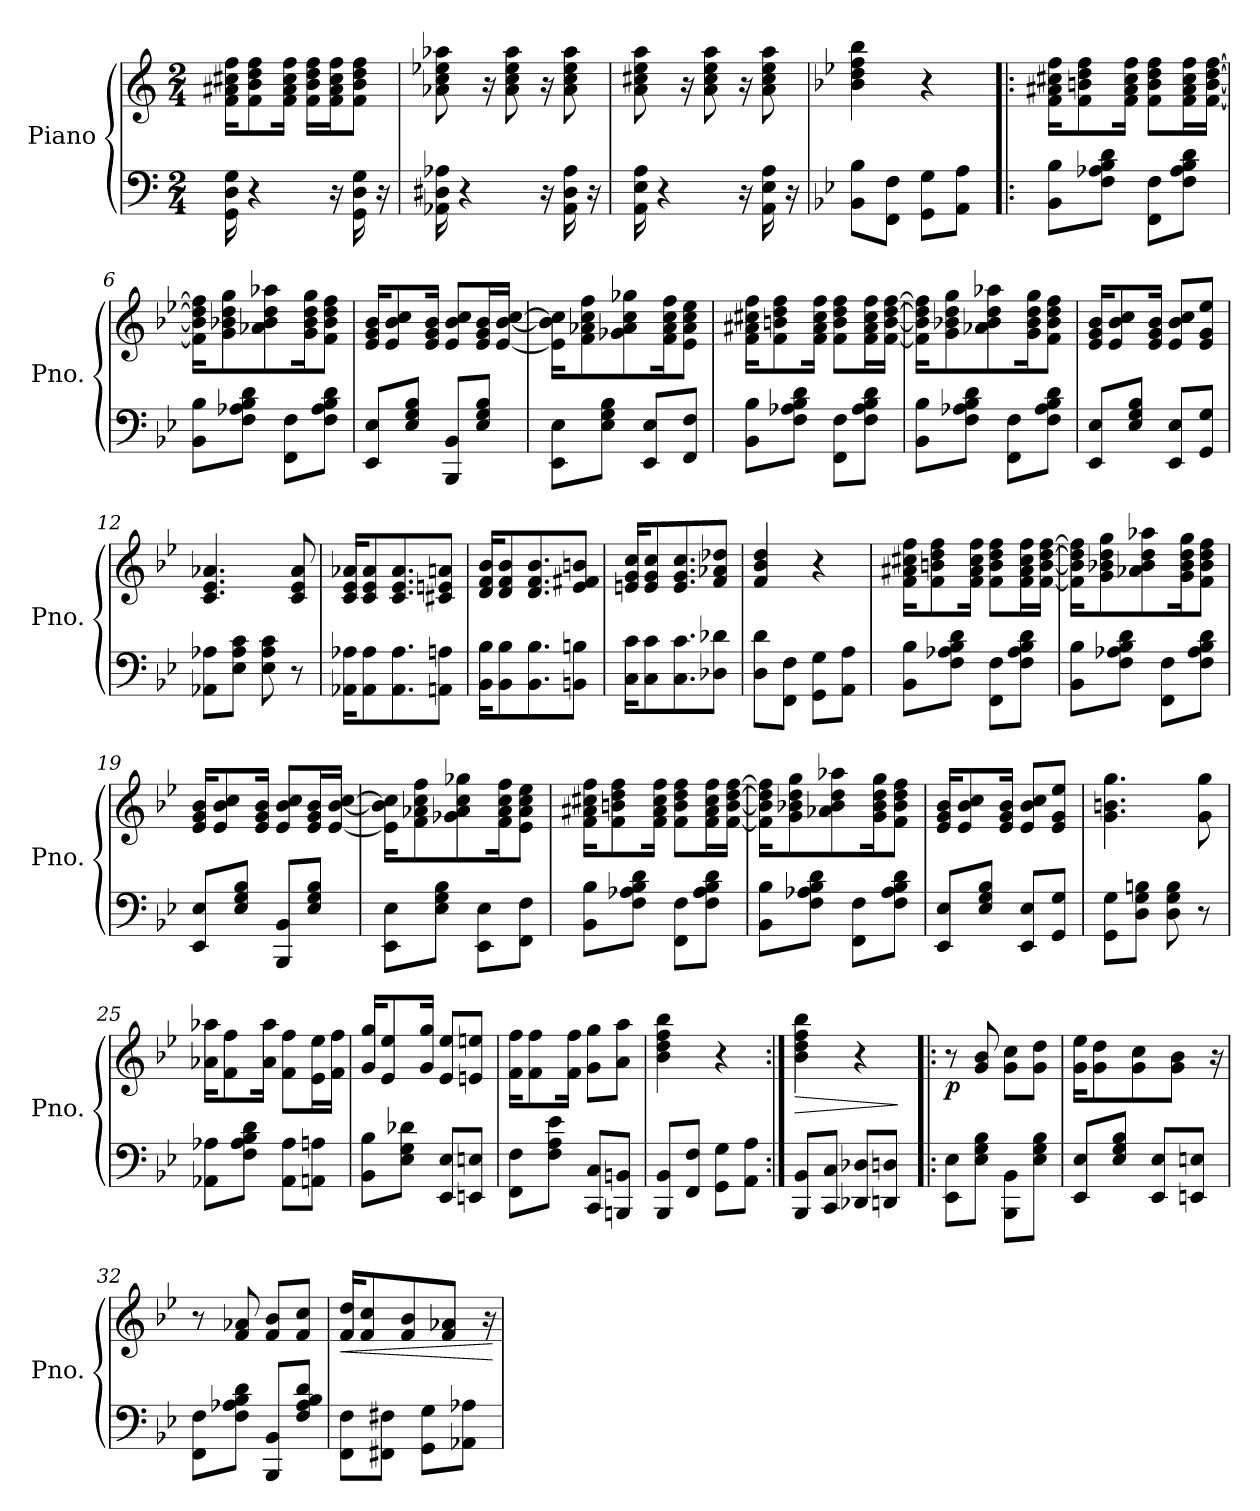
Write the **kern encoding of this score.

**kern	**kern	**dynam
*part1	*part1	*part1
*staff2	*staff1	*staff1/2
*I"Piano	*	*
*I'Pno.	*	*
*clefF4	*clefG2	*
*k[]	*k[]	*
*M2/4	*M2/4	*
*MM115	*MM115	*
=1	=1	=1
16GG\ 16D\ 16G\	16f\ 16a#X\ 16cc#X\ 16ff\KL	.
4r	8f\ 8b\ 8dd\ 8ff\	.
.	16f\ 16a#\ 16cc#\ 16ff\Jk	.
.	16f\ 16b\ 16dd\ 16ff\LL	.
16r	16f\ 16a#\ 16cc#\ 16ff\J	.
16GG\ 16D\ 16G\	8f\ 8b\ 8dd\ 8ff\J	.
16r	.	.
=2	=2	=2
16AA-X\ 16D#X\ 16A-X\	8a-X\ 8cc\ 8ee-X\ 8aa-X\	.
4r	.	.
.	16r	.
.	8a-\ 8cc\ 8ee-\ 8aa-\	.
16r	16r	.
16AA-\ 16D#\ 16A-\	8a-\ 8cc\ 8ee-\ 8aa-\	.
16r	.	.
=3	=3	=3
16AA\ 16E\ 16A\	8a\ 8cc#X\ 8ee\ 8aa\	.
4r	.	.
.	16r	.
.	8a\ 8cc#\ 8ee\ 8aa\	.
16r	16r	.
16AA\ 16E\ 16A\	8a\ 8cc#\ 8ee\ 8aa\	.
16r	.	.
=4	=4	=4
*k[b-e-]	*k[b-e-]	*
8BB-\ 8B-\L	4b-\ 4dd\ 4ff\ 4bb-\	.
8FF\ 8F\J	.	.
8GG\ 8G\L	4r	.
8AA\ 8A\J	.	.
=5!|:	=5!|:	=5!|:
8BB-\ 8B-\L	16f\ 16a#X\ 16cc#X\ 16ff\KL	.
.	8f\ 8bn\ 8dd\ 8ff\	.
8F\ 8A-X\ 8B-\ 8d\J	.	.
.	16f\ 16a#\ 16cc#\ 16ff\Jk	.
8FF\ 8F\L	8f\ 8b\ 8dd\ 8ff\L	.
8F\ 8A-\ 8B-\ 8d\J	16f\ 16a#\ 16cc#\ 16ff\L	.
.	[16f\ [16b\ [16dd\ [16ff\JJ	.
!!LO:LB:g=z
=6	=6	=6
8BB-\ 8B-\L	16f\] 16b\] 16dd\] 16ff\]KL	.
.	8g\ 8b-X\ 8dd\ 8gg\	.
8F\ 8A-X\ 8B-\ 8d\J	.	.
.	8a-X\ 8b-\ 8dd\ 8aa-X\	.
8FF\ 8F\L	.	.
.	16g\ 16b-\ 16dd\ 16gg\K	.
8F\ 8A-\ 8B-\ 8d\J	8f\ 8b-\ 8dd\ 8ff\J	.
=7	=7	=7
8EE-/ 8E-/L	16e-/ 16g/ 16b-/KL	.
.	8e-/ 8b-/ 8cc/	.
8E-/ 8G/ 8B-/J	.	.
.	16e-/ 16g/ 16b-/Jk	.
8BBB-/ 8BB-/L	8e-/ 8b-/ 8cc/L	.
8E-/ 8G/ 8B-/J	16e-/ 16g/ 16b-/L	.
.	[16e-/ [16b-/ [16cc/JJ	.
=8	=8	=8
8EE-\ 8E-\L	16e-\] 16b-\] 16cc\]KL	.
.	8f\ 8a-X\ 8cc\ 8ff\	.
8E-\ 8G\ 8B-\J	.	.
.	8g-X\ 8a-\ 8cc\ 8gg-X\	.
8EE-/ 8E-/L	.	.
.	16f\ 16a-\ 16cc\ 16ff\K	.
8FF/ 8F/J	8e-\ 8a-\ 8cc\ 8ee-\J	.
=9	=9	=9
8BB-\ 8B-\L	16f\ 16a#X\ 16cc#X\ 16ff\KL	.
.	8f\ 8bn\ 8dd\ 8ff\	.
8F\ 8A-X\ 8B-\ 8d\J	.	.
.	16f\ 16a#\ 16cc#\ 16ff\Jk	.
8FF\ 8F\L	8f\ 8b\ 8dd\ 8ff\L	.
8F\ 8A-\ 8B-\ 8d\J	16f\ 16a#\ 16cc#\ 16ff\L	.
.	[16f\ [16b\ [16dd\ [16ff\JJ	.
=10	=10	=10
8BB-\ 8B-\L	16f\] 16b\] 16dd\] 16ff\]KL	.
.	8g\ 8b-X\ 8dd\ 8gg\	.
8F\ 8A-X\ 8B-\ 8d\J	.	.
.	8a-X\ 8b-\ 8dd\ 8aa-X\	.
8FF\ 8F\L	.	.
.	16g\ 16b-\ 16dd\ 16gg\K	.
8F\ 8A-\ 8B-\ 8d\J	8f\ 8b-\ 8dd\ 8ff\J	.
!!LO:LB:g=z
=11	=11	=11
8EE-/ 8E-/L	16e-/ 16g/ 16b-/KL	.
.	8e-/ 8b-/ 8cc/	.
8E-/ 8G/ 8B-/J	.	.
.	16e-/ 16g/ 16b-/Jk	.
8EE-/ 8E-/L	8e-/ 8b-/ 8cc/L	.
8GG/ 8G/J	8e-/ 8g/ 8ee-/J	.
=12	=12	=12
8AA-X\ 8A-X\L	4.c/ 4.e-/ 4.a-X/	.
8E-\ 8A-\ 8c\J	.	.
8E-\ 8A-\ 8c\	.	.
8r	8c/ 8e-/ 8a-/	.
=13	=13	=13
16AA-X\ 16A-X\KL	16c/ 16e-/ 16a-X/KL	.
8AA-\ 8A-\	8c/ 8e-/ 8a-/	.
8.AA-\ 8.A-\	8.c/ 8.e-/ 8.a-/	.
8AAn\ 8An\J	8c#X/ 8en/ 8an/J	.
=14	=14	=14
16BB-\ 16B-\KL	16d/ 16f/ 16b-/KL	.
8BB-\ 8B-\	8d/ 8f/ 8b-/	.
8.BB-\ 8.B-\	8.d/ 8.f/ 8.b-/	.
8BBn\ 8Bn\J	8e-/ 8f#X/ 8bn/J	.
=15	=15	=15
16C\ 16c\KL	16en/ 16g/ 16cc/KL	.
8C\ 8c\	8e/ 8g/ 8cc/	.
8.C\ 8.c\	8.e/ 8.g/ 8.cc/	.
8D-X\ 8d-X\J	8f/ 8a-X/ 8dd-X/J	.
=16	=16	=16
8D\ 8d\L	4f/ 4b-/ 4dd/	.
8FF\ 8F\J	.	.
8GG\ 8G\L	4r	.
8AA\ 8A\J	.	.
!!LO:LB:g=z
=17	=17	=17
8BB-\ 8B-\L	16f\ 16a#X\ 16cc#X\ 16ff\KL	.
.	8f\ 8bn\ 8dd\ 8ff\	.
8F\ 8A-X\ 8B-\ 8d\J	.	.
.	16f\ 16a#\ 16cc#\ 16ff\Jk	.
8FF\ 8F\L	8f\ 8b\ 8dd\ 8ff\L	.
8F\ 8A-\ 8B-\ 8d\J	16f\ 16a#\ 16cc#\ 16ff\L	.
.	[16f\ [16b\ [16dd\ [16ff\JJ	.
=18	=18	=18
8BB-\ 8B-\L	16f\] 16b\] 16dd\] 16ff\]KL	.
.	8g\ 8b-X\ 8dd\ 8gg\	.
8F\ 8A-X\ 8B-\ 8d\J	.	.
.	8a-X\ 8b-\ 8dd\ 8aa-X\	.
8FF\ 8F\L	.	.
.	16g\ 16b-\ 16dd\ 16gg\K	.
8F\ 8A-\ 8B-\ 8d\J	8f\ 8b-\ 8dd\ 8ff\J	.
=19	=19	=19
8EE-/ 8E-/L	16e-/ 16g/ 16b-/KL	.
.	8e-/ 8b-/ 8cc/	.
8E-/ 8G/ 8B-/J	.	.
.	16e-/ 16g/ 16b-/Jk	.
8BBB-/ 8BB-/L	8e-/ 8b-/ 8cc/L	.
8E-/ 8G/ 8B-/J	16e-/ 16g/ 16b-/L	.
.	[16e-/ [16b-/ [16cc/JJ	.
=20	=20	=20
8EE-\ 8E-\L	16e-\] 16b-\] 16cc\]KL	.
.	8f\ 8a-X\ 8cc\ 8ff\	.
8E-\ 8G\ 8B-\J	.	.
.	8g-X\ 8a-\ 8cc\ 8gg-X\	.
8EE-\ 8E-\L	.	.
.	16f\ 16a-\ 16cc\ 16ff\K	.
8FF\ 8F\J	8e-\ 8a-\ 8cc\ 8ee-\J	.
!!LO:LB:g=z
=21	=21	=21
8BB-\ 8B-\L	16f\ 16a#X\ 16cc#X\ 16ff\KL	.
.	8f\ 8bn\ 8dd\ 8ff\	.
8F\ 8A-X\ 8B-\ 8d\J	.	.
.	16f\ 16a#\ 16cc#\ 16ff\Jk	.
8FF\ 8F\L	8f\ 8b\ 8dd\ 8ff\L	.
8F\ 8A-\ 8B-\ 8d\J	16f\ 16a#\ 16cc#\ 16ff\L	.
.	[16f\ [16b\ [16dd\ [16ff\JJ	.
=22	=22	=22
8BB-\ 8B-\L	16f\] 16b\] 16dd\] 16ff\]KL	.
.	8g\ 8b-X\ 8dd\ 8gg\	.
8F\ 8A-X\ 8B-\ 8d\J	.	.
.	8a-X\ 8b-\ 8dd\ 8aa-X\	.
8FF\ 8F\L	.	.
.	16g\ 16b-\ 16dd\ 16gg\K	.
8F\ 8A-\ 8B-\ 8d\J	8f\ 8b-\ 8dd\ 8ff\J	.
=23	=23	=23
8EE-/ 8E-/L	16e-/ 16g/ 16b-/KL	.
.	8e-/ 8b-/ 8cc/	.
8E-/ 8G/ 8B-/J	.	.
.	16e-/ 16g/ 16b-/Jk	.
8EE-/ 8E-/L	8e-/ 8b-/ 8cc/L	.
8GG/ 8G/J	8e-/ 8g/ 8ee-/J	.
=24	=24	=24
8GG\ 8G\L	4.g\ 4.bn\ 4.gg\	.
8D\ 8G\ 8Bn\J	.	.
8D\ 8G\ 8B\	.	.
8r	8g\ 8gg\	.
=25	=25	=25
8AA-X\ 8A-X\L	16a-X\ 16aa-X\KL	.
.	8f\ 8ff\	.
8F\ 8A-\ 8B-\ 8d\J	.	.
.	16a-\ 16aa-\Jk	.
8AA-\ 8A-\L	8f\ 8ff\L	.
8AAn\ 8An\J	16e-\ 16ee-\L	.
.	16f\ 16ff\JJ	.
!!LO:PB:g=z
=26	=26	=26
8BB-\ 8B-\L	16g/ 16gg/KL	.
.	8e-/ 8ee-/	.
8E-\ 8G\ 8d-X\J	.	.
.	16g/ 16gg/Jk	.
8EE-/ 8E-/L	8e-/ 8ee-/L	.
8EEn/ 8En/J	8en/ 8een/J	.
=27	=27	=27
8FF\ 8F\L	16f\ 16ff\KL	.
.	8f\ 8ff\	.
8F\ 8A\ 8e-\J	.	.
.	16f\ 16ff\Jk	.
8CC/ 8C/L	8g\ 8gg\L	.
8BBBn/ 8BBn/J	8a\ 8aa\J	.
=28	=28	=28
8BBB-/ 8BB-/L	4b-\ 4dd\ 4ff\ 4bb-\	.
8FF/ 8F/J	.	.
8GG\ 8G\L	4r	.
8AA\ 8A\J	.	.
=29:|!	=29:|!	=29:|!
!	!	!LO:HP:b
8BBB-/ 8BB-/L	4b-\ 4dd\ 4ff\ 4bb-\	>
8CC/ 8C/J	.	.
8DD-X/ 8D-X/L	4r	.
8DDn/ 8Dn/J	.	.
.	.	]
=30!|:	=30!|:	=30!|:
!	!	!LO:DY:b
8EE-\ 8E-\L	8r	p
8E-\ 8G\ 8B-\J	8g/ 8b-/	.
8BBB-\ 8BB-\L	8g\ 8cc\L	.
8E-\ 8G\ 8B-\J	8g\ 8dd\J	.
=31	=31	=31
8EE-/ 8E-/L	16g\ 16ee-\KL	.
.	8g\ 8dd\	.
8E-/ 8G/ 8B-/J	.	.
.	8g\ 8cc\	.
8EE-/ 8E-/L	.	.
.	8g\ 8b-\J	.
8EEn/ 8En/J	.	.
.	16r	.
!!LO:LB:g=z
=32	=32	=32
8FF\ 8F\L	8r	.
8F\ 8A-X\ 8B-\ 8d\J	8f/ 8a-X/	.
8BBB-/ 8BB-/L	8f/ 8b-/L	.
8F/ 8A-/ 8B-/ 8d/J	8f/ 8cc/J	.
=33	=33	=33
!	!	!LO:HP:b
8FF\ 8F\L	16f/ 16dd/KL	<
.	8f/ 8cc/	.
8FF#X\ 8F#X\J	.	.
.	8f/ 8b-/	.
8GG\ 8G\L	.	.
.	8f/ 8a-X/J	.
8AA-X\ 8A-X\J	.	.
.	16r	.
.	.	[
=	=	=
*-	*-	*-
